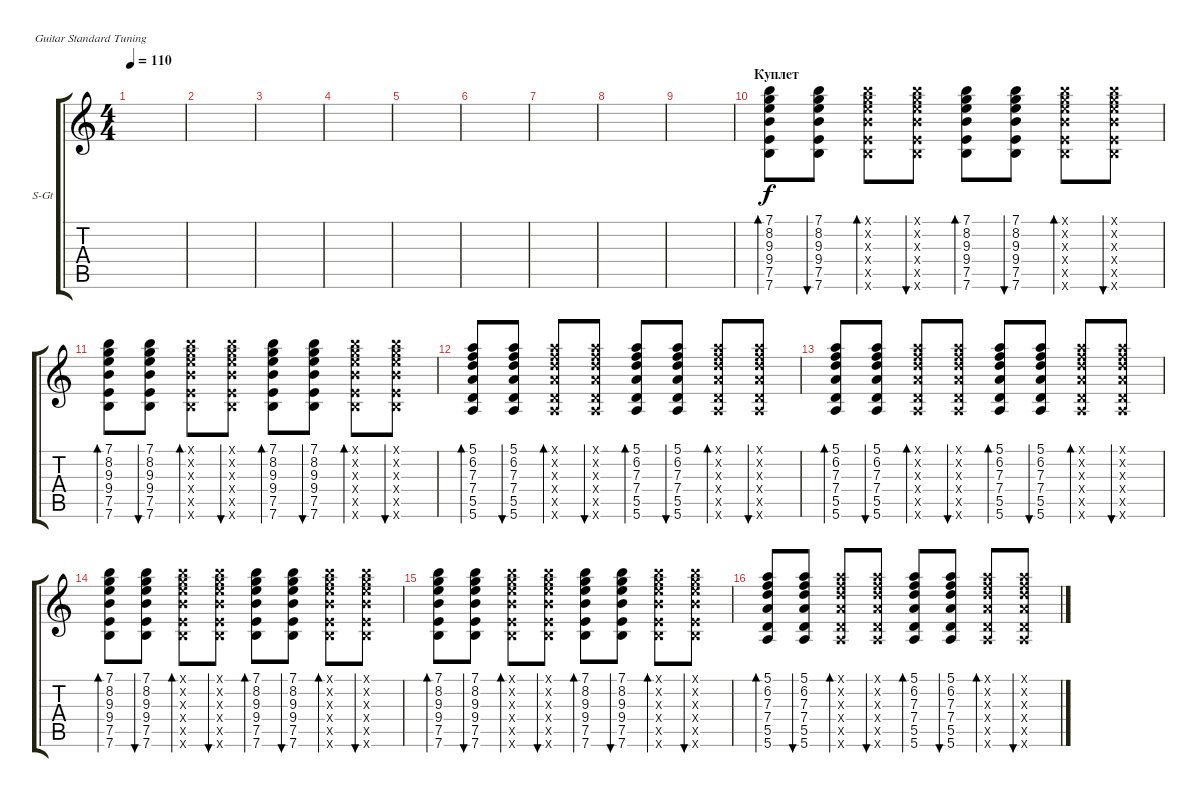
\defaultSystemsLayout 4
\bracketExtendMode groupsimilarinstruments
\firstSystemTrackNameOrientation horizontal
\otherSystemsTrackNameOrientation horizontal
\track ("В. Бутусов (гитара)" "S-Gt") {instrument acousticguitarsteel}
\staff {score tabs}
\tuning (E4 B3 G3 D3 A2 E2)
\ts (4 4)
\tempo 110
\clef g2
\scale
0.487395
\ks c
|
\scale
0.256303 |
\scale
0.256303 |
\scale
0.333333 |
\scale
0.333333 |
\scale
0.333333 |
\scale
0.333333 |
\scale
0.333333 |
\scale
0.333333 |
\section ("" "Куплет")
\scale
0.333333 (7.6 7.5 9.4 9.3 8.2 7.1).8{bd 41} (7.6 7.5 9.4 9.3 8.2 7.1).8{bu 42} (7.6{x} 7.5{x} 9.4{x} 9.3{x} 8.2{x} 7.1{x}).8{bd 51} (7.6{x} 7.5{x} 9.4{x} 9.3{x} 8.2{x} 7.1{x}).8{bu 47} (7.6 7.5 9.4 9.3 8.2 7.1).8{bd 41} (7.6 7.5 9.4 9.3 8.2 7.1).8{bu 42} (7.6{x} 7.5{x} 9.4{x} 9.3{x} 8.2{x} 7.1{x}).8{bd 51} (7.6{x} 7.5{x} 9.4{x} 9.3{x} 8.2{x} 7.1{x}).8{bu 47} |
\scale
0.333333 (7.6 7.5 9.4 9.3 8.2 7.1).8{bd 41} (7.6 7.5 9.4 9.3 8.2 7.1).8{bu 42} (7.6{x} 7.5{x} 9.4{x} 9.3{x} 8.2{x} 7.1{x}).8{bd 51} (7.6{x} 7.5{x} 9.4{x} 9.3{x} 8.2{x} 7.1{x}).8{bu 47} (7.6 7.5 9.4 9.3 8.2 7.1).8{bd 41} (7.6 7.5 9.4 9.3 8.2 7.1).8{bu 42} (7.6{x} 7.5{x} 9.4{x} 9.3{x} 8.2{x} 7.1{x}).8{bd 51} (7.6{x} 7.5{x} 9.4{x} 9.3{x} 8.2{x} 7.1{x}).8{bu 47} |
\scale
0.333333 (5.6 5.5 7.4 7.3 6.2 5.1).8{bd 41} (5.6 5.5 7.4 7.3 6.2 5.1).8{bu 42} (5.6{x} 5.5{x} 7.4{x} 7.3{x} 6.2{x} 5.1{x}).8{bd 51} (5.6{x} 5.5{x} 7.4{x} 7.3{x} 6.2{x} 5.1{x}).8{bu 47} (5.6 5.5 7.4 7.3 6.2 5.1).8{bd 41} (5.6 5.5 7.4 7.3 6.2 5.1).8{bu 42} (5.6{x} 5.5{x} 7.4{x} 7.3{x} 6.2{x} 5.1{x}).8{bd 51} (5.6{x} 5.5{x} 7.4{x} 7.3{x} 6.2{x} 5.1{x}).8{bu 47} |
\scale
0.333333 (5.6 5.5 7.4 7.3 6.2 5.1).8{bd 41} (5.6 5.5 7.4 7.3 6.2 5.1).8{bu 42} (5.6{x} 5.5{x} 7.4{x} 7.3{x} 6.2{x} 5.1{x}).8{bd 51} (5.6{x} 5.5{x} 7.4{x} 7.3{x} 6.2{x} 5.1{x}).8{bu 47} (5.6 5.5 7.4 7.3 6.2 5.1).8{bd 41} (5.6 5.5 7.4 7.3 6.2 5.1).8{bu 42} (5.6{x} 5.5{x} 7.4{x} 7.3{x} 6.2{x} 5.1{x}).8{bd 51} (5.6{x} 5.5{x} 7.4{x} 7.3{x} 6.2{x} 5.1{x}).8{bu 47} |
\scale
0.333333 (7.6 7.5 9.4 9.3 8.2 7.1).8{bd 41} (7.6 7.5 9.4 9.3 8.2 7.1).8{bu 42} (7.6{x} 7.5{x} 9.4{x} 9.3{x} 8.2{x} 7.1{x}).8{bd 51} (7.6{x} 7.5{x} 9.4{x} 9.3{x} 8.2{x} 7.1{x}).8{bu 47} (7.6 7.5 9.4 9.3 8.2 7.1).8{bd 41} (7.6 7.5 9.4 9.3 8.2 7.1).8{bu 42} (7.6{x} 7.5{x} 9.4{x} 9.3{x} 8.2{x} 7.1{x}).8{bd 51} (7.6{x} 7.5{x} 9.4{x} 9.3{x} 8.2{x} 7.1{x}).8{bu 47} |
\scale
0.333333 (7.6 7.5 9.4 9.3 8.2 7.1).8{bd 41} (7.6 7.5 9.4 9.3 8.2 7.1).8{bu 42} (7.6{x} 7.5{x} 9.4{x} 9.3{x} 8.2{x} 7.1{x}).8{bd 51} (7.6{x} 7.5{x} 9.4{x} 9.3{x} 8.2{x} 7.1{x}).8{bu 47} (7.6 7.5 9.4 9.3 8.2 7.1).8{bd 41} (7.6 7.5 9.4 9.3 8.2 7.1).8{bu 42} (7.6{x} 7.5{x} 9.4{x} 9.3{x} 8.2{x} 7.1{x}).8{bd 51} (7.6{x} 7.5{x} 9.4{x} 9.3{x} 8.2{x} 7.1{x}).8{bu 47} |
\scale
0.333333 (5.6 5.5 7.4 7.3 6.2 5.1).8{bd 41} (5.6 5.5 7.4 7.3 6.2 5.1).8{bu 42} (5.6{x} 5.5{x} 7.4{x} 7.3{x} 6.2{x} 5.1{x}).8{bd 51} (5.6{x} 5.5{x} 7.4{x} 7.3{x} 6.2{x} 5.1{x}).8{bu 47} (5.6 5.5 7.4 7.3 6.2 5.1).8{bd 41} (5.6 5.5 7.4 7.3 6.2 5.1).8{bu 42} (5.6{x} 5.5{x} 7.4{x} 7.3{x} 6.2{x} 5.1{x}).8{bd 51} (5.6{x} 5.5{x} 7.4{x} 7.3{x} 6.2{x} 5.1{x}).8{bu 47}
